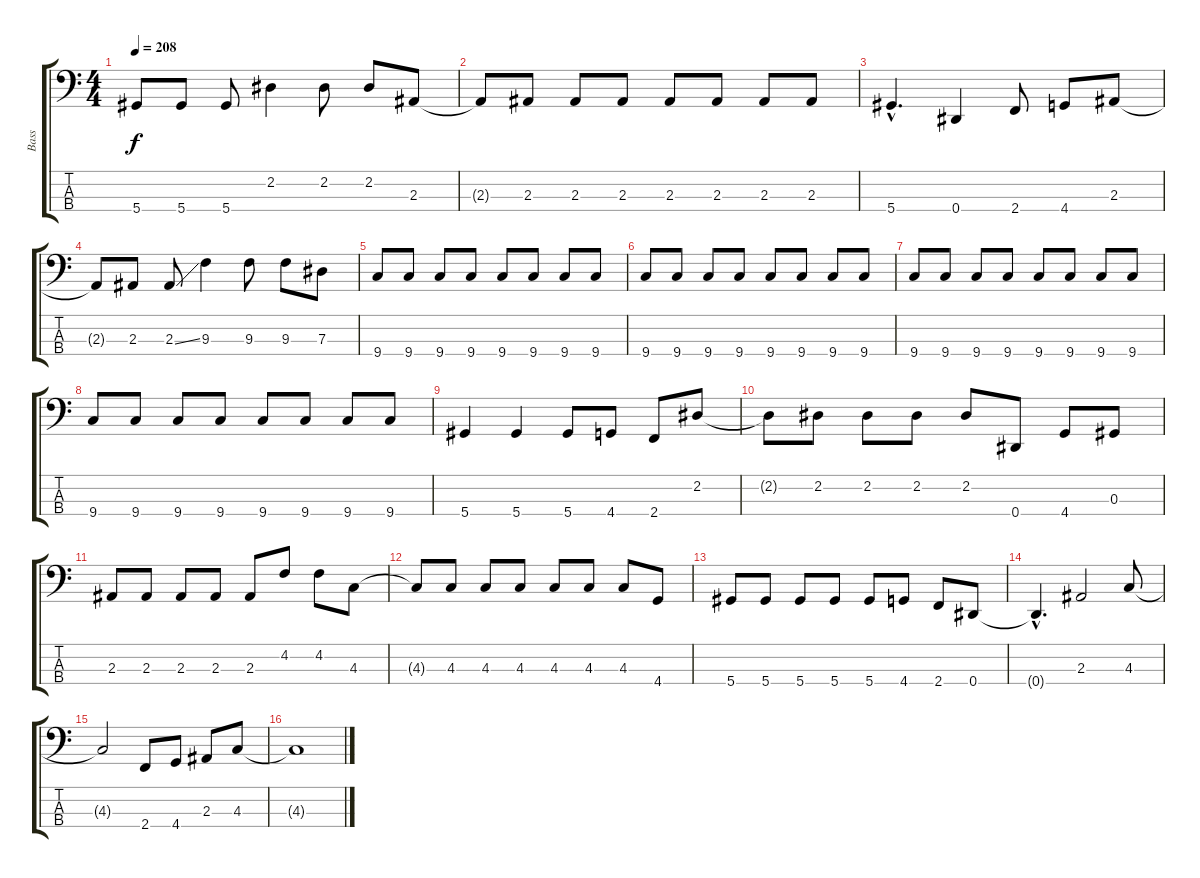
\track ("Bass" "Bass") {instrument electricbasspick}
\staff {score tabs}
\tuning (Gb2 Db2 Ab1 Eb1) {hide}
\ts (4 4)
\tempo 208
\clef f4
\ks c
5.4.8{dy f} 5.4.8 5.4.8 2.2.4 2.2.8 2.2.8 2.3.8 |
2.3{t}.8 2.3.8 2.3.8 2.3.8 2.3.8 2.3.8 2.3.8 2.3.8 |
5.4{hac}.4{d} 0.4.4 2.4.8 4.4.8 2.3.8 |
2.3{t}.8 2.3.8 2.3{ss}.8 9.3.4 9.3.8 9.3.8 7.3.8 |
9.4.8 9.4.8 9.4.8 9.4.8 9.4.8 9.4.8 9.4.8 9.4.8 |
9.4.8 9.4.8 9.4.8 9.4.8 9.4.8 9.4.8 9.4.8 9.4.8 |
9.4.8 9.4.8 9.4.8 9.4.8 9.4.8 9.4.8 9.4.8 9.4.8 |
9.4.8 9.4.8 9.4.8 9.4.8 9.4.8 9.4.8 9.4.8 9.4.8 |
5.4.4 5.4.4 5.4.8 4.4.8 2.4.8 2.2.8 |
2.2{t}.8 2.2.8 2.2.8 2.2.8 2.2.8 0.4.8 4.4.8 0.3.8 |
2.3.8 2.3.8 2.3.8 2.3.8 2.3.8 4.2.8 4.2.8 4.3.8 |
4.3{t}.8 4.3.8 4.3.8 4.3.8 4.3.8 4.3.8 4.3.8 4.4.8 |
5.4.8 5.4.8 5.4.8 5.4.8 5.4.8 4.4.8 2.4.8 0.4.8 |
0.4{hac t}.4{d} 2.3.2 4.3.8 |
4.3{t}.2 2.4.8 4.4.8 2.3.8 4.3.8 |
4.3{t}.1
